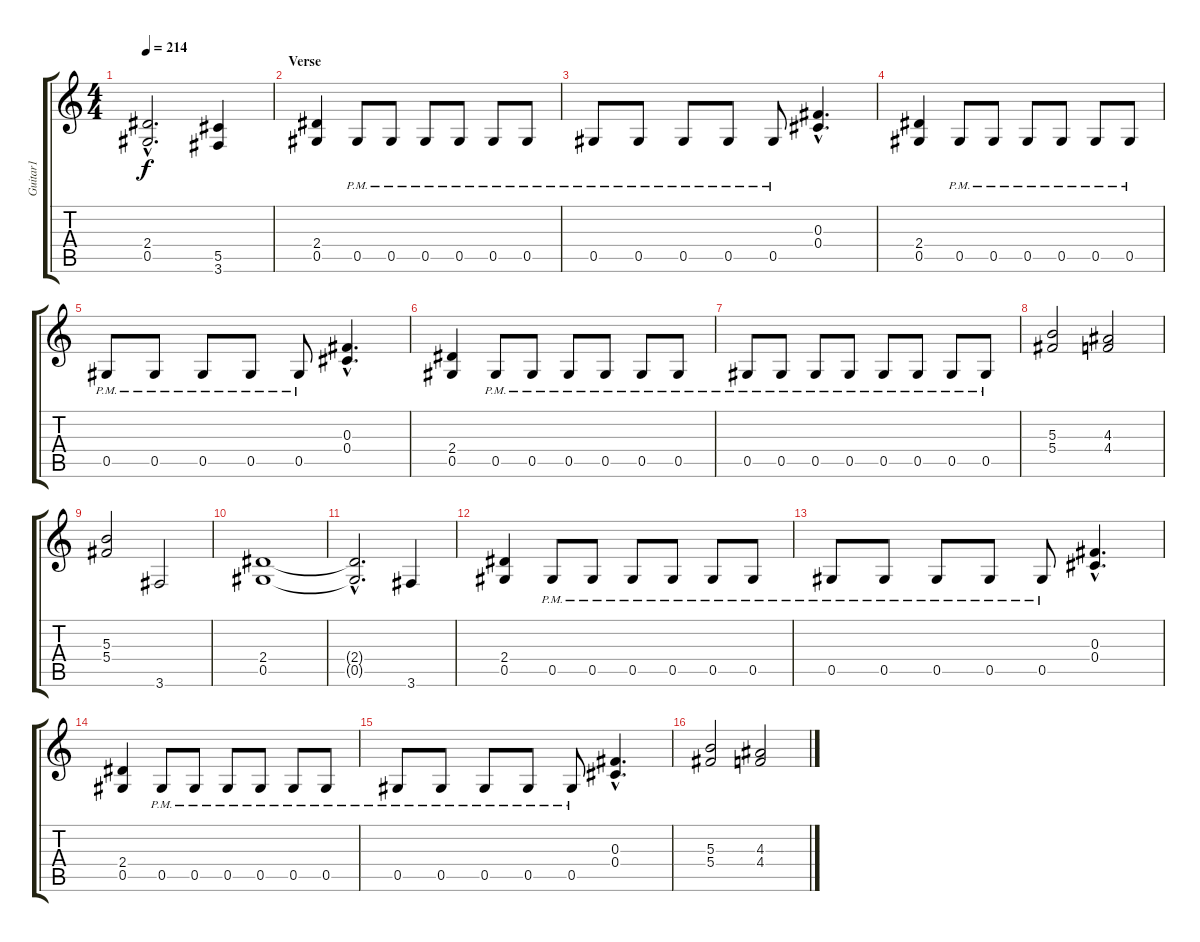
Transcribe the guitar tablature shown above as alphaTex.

\track ("Guitar1" "Guitar1") {instrument distortionguitar}
\staff {score tabs}
\tuning (Eb4 Bb3 Gb3 Db3 Ab2 Eb2) {hide}
\ts (4 4)
\tempo 214
\clef g2
\ks c
(2.4{hac t} 0.5{hac t}).2{d dy f} (5.5 3.6).4 |
\section ("" "Verse")
(2.4 0.5).4 0.5{pm}.8 0.5{pm}.8 0.5{pm}.8 0.5{pm}.8 0.5{pm}.8 0.5{pm}.8 |
0.5{pm}.8 0.5{pm}.8 0.5{pm}.8 0.5{pm}.8 0.5{pm}.8 (0.3{hac} 0.4{hac}).4{d} |
(2.4 0.5).4 0.5{pm}.8 0.5{pm}.8 0.5{pm}.8 0.5{pm}.8 0.5{pm}.8 0.5{pm}.8 |
0.5{pm}.8 0.5{pm}.8 0.5{pm}.8 0.5{pm}.8 0.5{pm}.8 (0.3{hac} 0.4{hac}).4{d} |
(2.4 0.5).4 0.5{pm}.8 0.5{pm}.8 0.5{pm}.8 0.5{pm}.8 0.5{pm}.8 0.5{pm}.8 |
0.5{pm}.8 0.5{pm}.8 0.5{pm}.8 0.5{pm}.8 0.5{pm}.8 0.5{pm}.8 0.5{pm}.8 0.5{pm}.8 |
(5.3 5.4).2 (4.3 4.4).2 |
(5.3 5.4).2 3.6.2 |
(2.4 0.5).1 |
(2.4{hac t} 0.5{hac t}).2{d} 3.6.4 |
(2.4 0.5).4 0.5{pm}.8 0.5{pm}.8 0.5{pm}.8 0.5{pm}.8 0.5{pm}.8 0.5{pm}.8 |
0.5{pm}.8 0.5{pm}.8 0.5{pm}.8 0.5{pm}.8 0.5{pm}.8 (0.3{hac} 0.4{hac}).4{d} |
(2.4 0.5).4 0.5{pm}.8 0.5{pm}.8 0.5{pm}.8 0.5{pm}.8 0.5{pm}.8 0.5{pm}.8 |
0.5{pm}.8 0.5{pm}.8 0.5{pm}.8 0.5{pm}.8 0.5{pm}.8 (0.3{hac} 0.4{hac}).4{d} |
(5.3 5.4).2 (4.3 4.4).2
